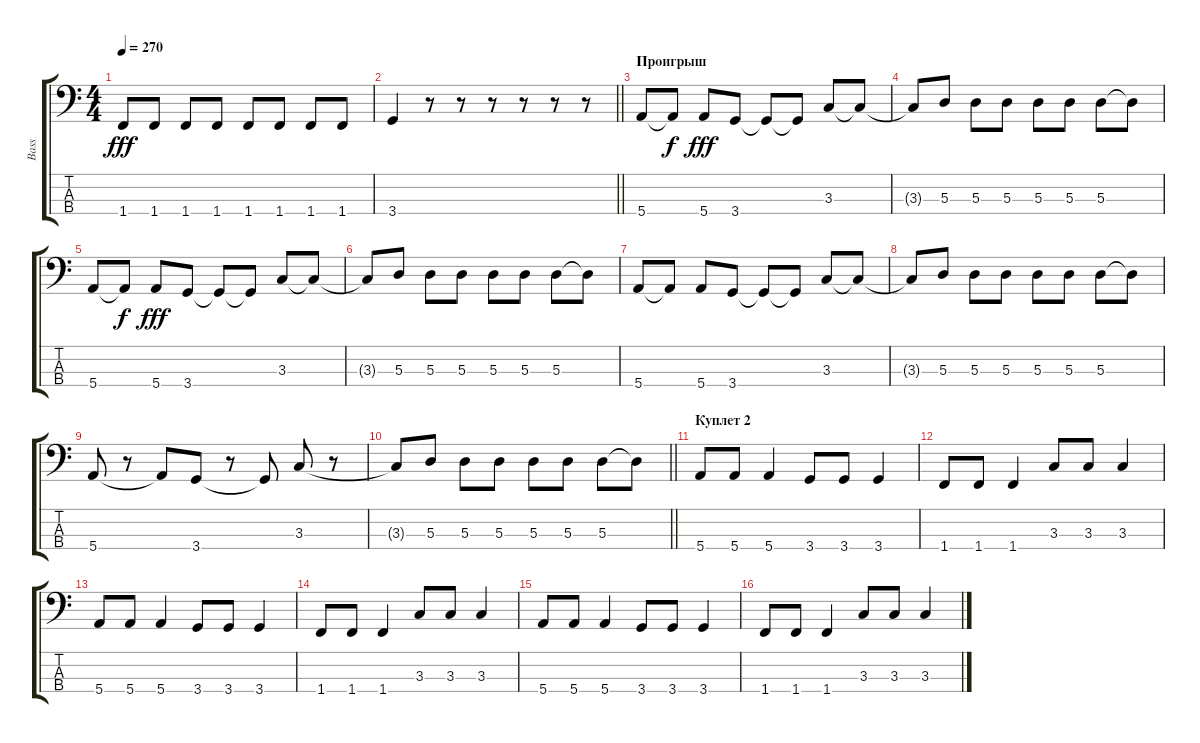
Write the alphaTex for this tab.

\track ("Bass" "Bass") {instrument electricbassfinger}
\staff {score tabs}
\tuning (G2 D2 A1 E1) {hide}
\ts (4 4)
\tempo 270
\clef f4
\ks c
1.4.8{dy fff} 1.4.8 1.4.8 1.4.8 1.4.8 1.4.8 1.4.8 1.4.8 |
\barLineRight lightlight
3.4.4 r.8 r.8 r.8 r.8 r.8 r.8 |
\section ("" "Проигрыш")
5.4.8 5.4{t}.8{dy f} 5.4.8{dy fff} 3.4.8 3.4{t}.8 3.4{t}.8 3.3.8 3.3{t}.8 |
3.3{t}.8 5.3.8 5.3.8 5.3.8 5.3.8 5.3.8 5.3.8 5.3{t}.8 |
5.4.8 5.4{t}.8{dy f} 5.4.8{dy fff} 3.4.8 3.4{t}.8 3.4{t}.8 3.3.8 3.3{t}.8 |
3.3{t}.8 5.3.8 5.3.8 5.3.8 5.3.8 5.3.8 5.3.8 5.3{t}.8 |
5.4.8 5.4{t}.8 5.4.8 3.4.8 3.4{t}.8 3.4{t}.8 3.3.8 3.3{t}.8 |
3.3{t}.8 5.3.8 5.3.8 5.3.8 5.3.8 5.3.8 5.3.8 5.3{t}.8 |
5.4.8 r.8 5.4{t}.8 3.4.8 r.8 3.4{t}.8 3.3.8 r.8 |
\barLineRight lightlight
3.3{t}.8 5.3.8 5.3.8 5.3.8 5.3.8 5.3.8 5.3.8 5.3{t}.8 |
\section ("" "Куплет 2")
5.4.8 5.4.8 5.4.4 3.4.8 3.4.8 3.4.4 |
1.4.8 1.4.8 1.4.4 3.3.8 3.3.8 3.3.4 |
5.4.8 5.4.8 5.4.4 3.4.8 3.4.8 3.4.4 |
1.4.8 1.4.8 1.4.4 3.3.8 3.3.8 3.3.4 |
5.4.8 5.4.8 5.4.4 3.4.8 3.4.8 3.4.4 |
1.4.8 1.4.8 1.4.4 3.3.8 3.3.8 3.3.4
